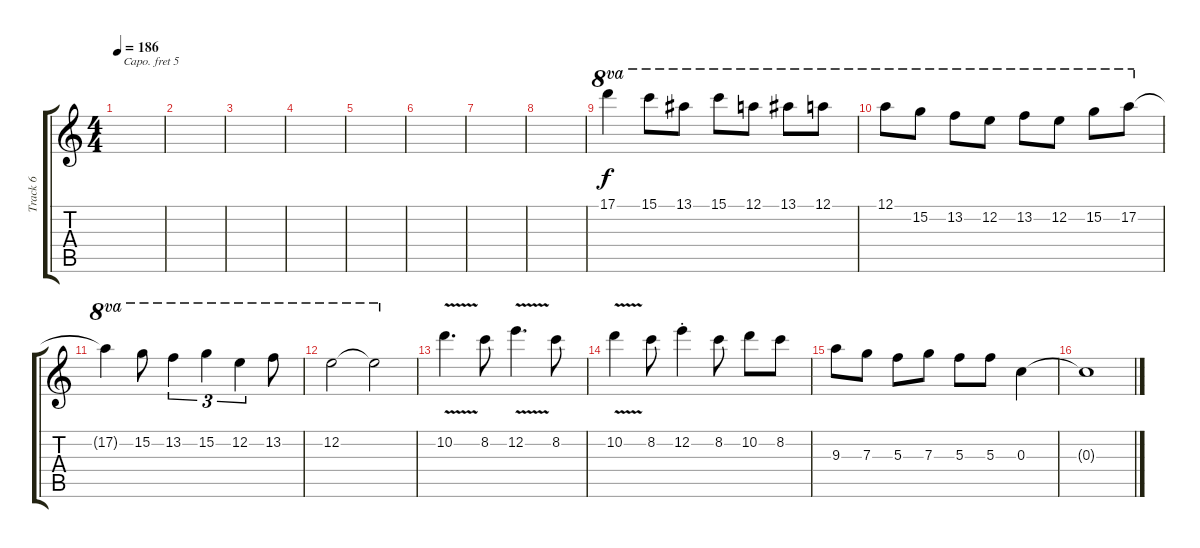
\track ("Track 6" "Track 6") {instrument distortionguitar bank 255}
\staff {score tabs}
\capo 5
\tuning (E4 B3 G3 D3 A2 E2) {hide}
\ts (4 4)
\tempo 186
\clef g2
\ks c
|
|
|
|
|
|
|
|
17.1.4{ot 8va} 15.1.8{ot 8va} 13.1.8{ot 8va} 15.1.8{ot 8va} 12.1.8{ot 8va} 13.1.8{ot 8va} 12.1.8{ot 8va} |
12.1.8{ot 8va} 15.2.8{ot 8va} 13.2.8{ot 8va} 12.2.8{ot 8va} 13.2.8{ot 8va} 12.2.8{ot 8va} 15.2.8{ot 8va} 17.2.8{ot 8va} |
17.2{t}.4{ot 8va} 15.2.8{ot 8va} 13.2.4{tu (3 2) ot 8va} 15.2.4{tu (3 2) ot 8va} 12.2.4{tu (3 2) ot 8va} 13.2.8{ot 8va} |
12.2.2{ot 8va} 12.2{t}.2{ot 8va} |
10.2{v}.4{d} 8.2.8 12.2{v}.4{d} 8.2.8 |
10.2{v}.4 8.2.8 12.2{st}.4 8.2.8 10.2.8 8.2.8 |
9.3.8 7.3.8 5.3.8 7.3.8 5.3.8 5.3.8 0.3.4 |
0.3{t}.1
